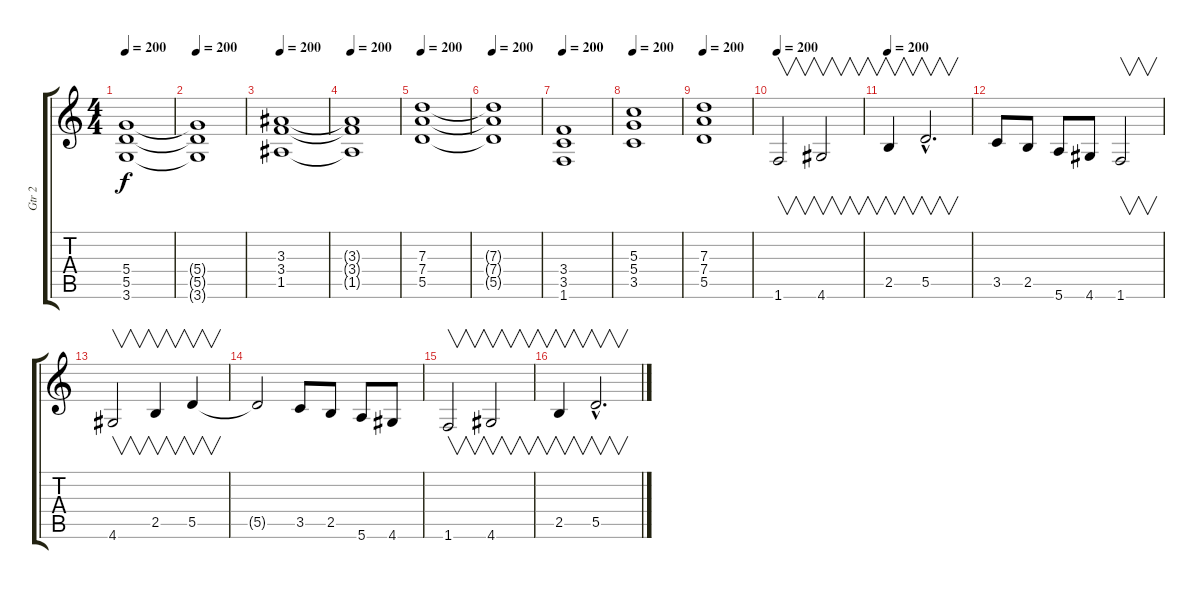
\track ("Gtr 2" "Gtr 2") {instrument overdrivenguitar}
\staff {score tabs}
\tuning (E4 B3 G3 D3 A2 E2) {hide}
\ts (4 4)
\tempo 200
\clef g2
\ks c
(5.4 5.5 3.6).1{dy f} |
\tempo 200
(5.4{t} 5.5{t} 3.6{t}).1 |
\tempo 200
(3.3 3.4 1.5).1 |
\tempo 200
(3.3{t} 3.4{t} 1.5{t}).1 |
\tempo 200
(7.3 7.4 5.5).1 |
\tempo 200
(7.3{t} 7.4{t} 5.5{t}).1 |
\tempo 200
(3.4 3.5 1.6).1 |
\tempo 200
(5.3 5.4 3.5).1 |
\tempo 200
(7.3 7.4 5.5).1 |
\tempo 200
1.6.2{v} 4.6.2{v} |
\tempo 200
2.5.4{v} 5.5{hac}.2{v d} |
3.5.8 2.5.8 5.6.8 4.6.8 1.6.2{v} |
4.6.2{v} 2.5.4{v} 5.5.4{v} |
5.5{t}.2 3.5.8 2.5.8 5.6.8 4.6.8 |
1.6.2{v} 4.6.2{v} |
2.5.4{v} 5.5{hac}.2{v d}
